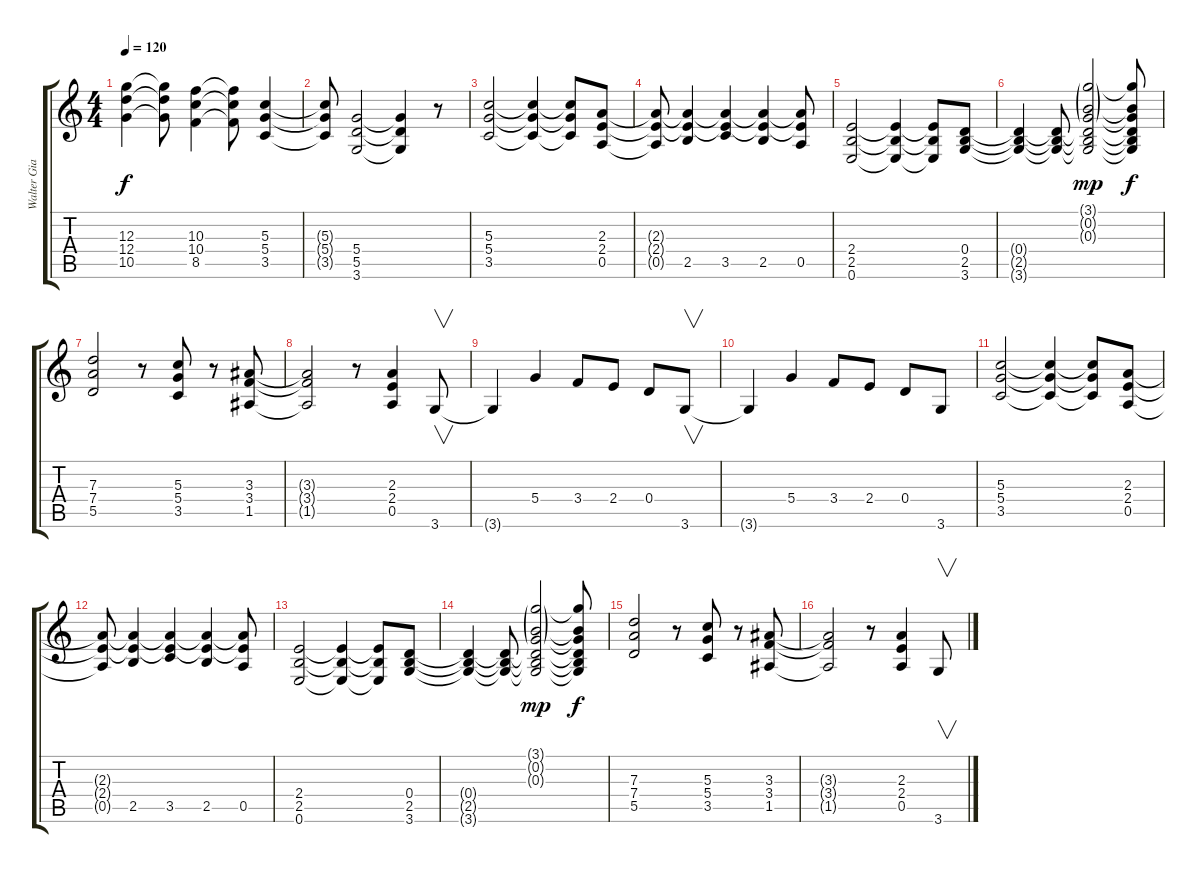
\track ("Walter Giardino" "Walter Gia") {instrument distortionguitar}
\staff {score tabs}
\tuning (E4 B3 G3 D3 A2 E2) {hide}
\ts (4 4)
\tempo 120
\clef g2
\ks c
(12.3 12.4 10.5).4{dy f} (12.3{t} 12.4{t} 10.5{t}).8 (10.3 10.4 8.5).4 (10.3{t} 10.4{t} 8.5{t}).8 (5.3 5.4 3.5).4 |
(5.3{t} 5.4{t} 3.5{t}).8 (5.4 5.5 3.6).2 (5.4{t} 5.5{t} 3.6{t}).4 r.8 |
(5.3 5.4 3.5).2 (5.3{t} 5.4{t} 3.5{t}).4 (5.3{t} 5.4{t} 3.5{t}).8 (2.3 2.4 0.5).8 |
(2.3{t} 2.4{t} 0.5{t}).8 (2.3{t} 2.4{t} 2.5).4 (2.3{t} 2.4{t} 3.5).4 (2.3{t} 2.4{t} 2.5).4 (2.3{t} 2.4{t} 0.5).8 |
(2.4 2.5 0.6).2 (2.4{t} 2.5{t} 0.6{t}).4 (2.4{t} 2.5{t} 0.6{t}).8 (0.4 2.5 3.6).8 |
(0.4{t} 2.5{t} 3.6{t}).4 (0.4{t} 2.5{t} 3.6{t}).8 (3.1{g} 0.2{g} 0.3{g} 0.4{t} 2.5{t} 3.6{t}).2{dy mp} (3.1{t} 0.2{t} 0.3{t} 0.4{t} 2.5{t} 3.6{t}).8{dy f} |
(7.3 7.4 5.5).2 r.8 (5.3 5.4 3.5).8 r.8 (3.3 3.4 1.5).8 |
(3.3{t} 3.4{t} 1.5{t}).2 r.8 (2.3 2.4 0.5).4 3.6.8{v} |
3.6{t}.4 5.4.4 3.4.8 2.4.8 0.4.8 3.6.8{v} |
3.6{t}.4 5.4.4 3.4.8 2.4.8 0.4.8 3.6.8 |
(5.3 5.4 3.5).2 (5.3{t} 5.4{t} 3.5{t}).4 (5.3{t} 5.4{t} 3.5{t}).8 (2.3 2.4 0.5).8 |
(2.3{t} 2.4{t} 0.5{t}).8 (2.3{t} 2.4{t} 2.5).4 (2.3{t} 2.4{t} 3.5).4 (2.3{t} 2.4{t} 2.5).4 (2.3{t} 2.4{t} 0.5).8 |
(2.4 2.5 0.6).2 (2.4{t} 2.5{t} 0.6{t}).4 (2.4{t} 2.5{t} 0.6{t}).8 (0.4 2.5 3.6).8 |
(0.4{t} 2.5{t} 3.6{t}).4 (0.4{t} 2.5{t} 3.6{t}).8 (3.1{g} 0.2{g} 0.3{g} 0.4{t} 2.5{t} 3.6{t}).2{dy mp} (3.1{t} 0.2{t} 0.3{t} 0.4{t} 2.5{t} 3.6{t}).8{dy f} |
(7.3 7.4 5.5).2 r.8 (5.3 5.4 3.5).8 r.8 (3.3 3.4 1.5).8 |
(3.3{t} 3.4{t} 1.5{t}).2 r.8 (2.3 2.4 0.5).4 3.6.8{v}
